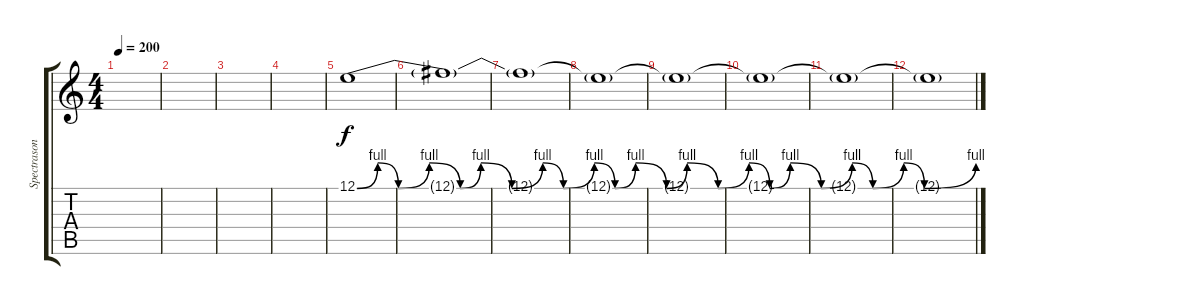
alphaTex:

\track ("Spectrasonics Omnisphere" "Spectrason") {instrument lead2sawtooth}
\staff {score tabs}
\tuning (E4 B3 G3 D3 A2 E2) {hide}
\ts (4 4)
\tempo 200
\clef g2
\ks c
|
|
|
|
12.1{be (custom 0 0 2 4 4 0 7 4 10 0 12 4 15 0 18 4 20 0 23 4 25 0 27 4 30 0 32 4 35 0 38 4 40 0 42 4 45 0 48 4 50 0 53 4 55 0 60 4)}.1 |
12.1{t}.1 |
12.1{t}.1 |
12.1{t}.1 |
12.1{t}.1 |
12.1{t}.1 |
12.1{t}.1 |
12.1{t}.1
